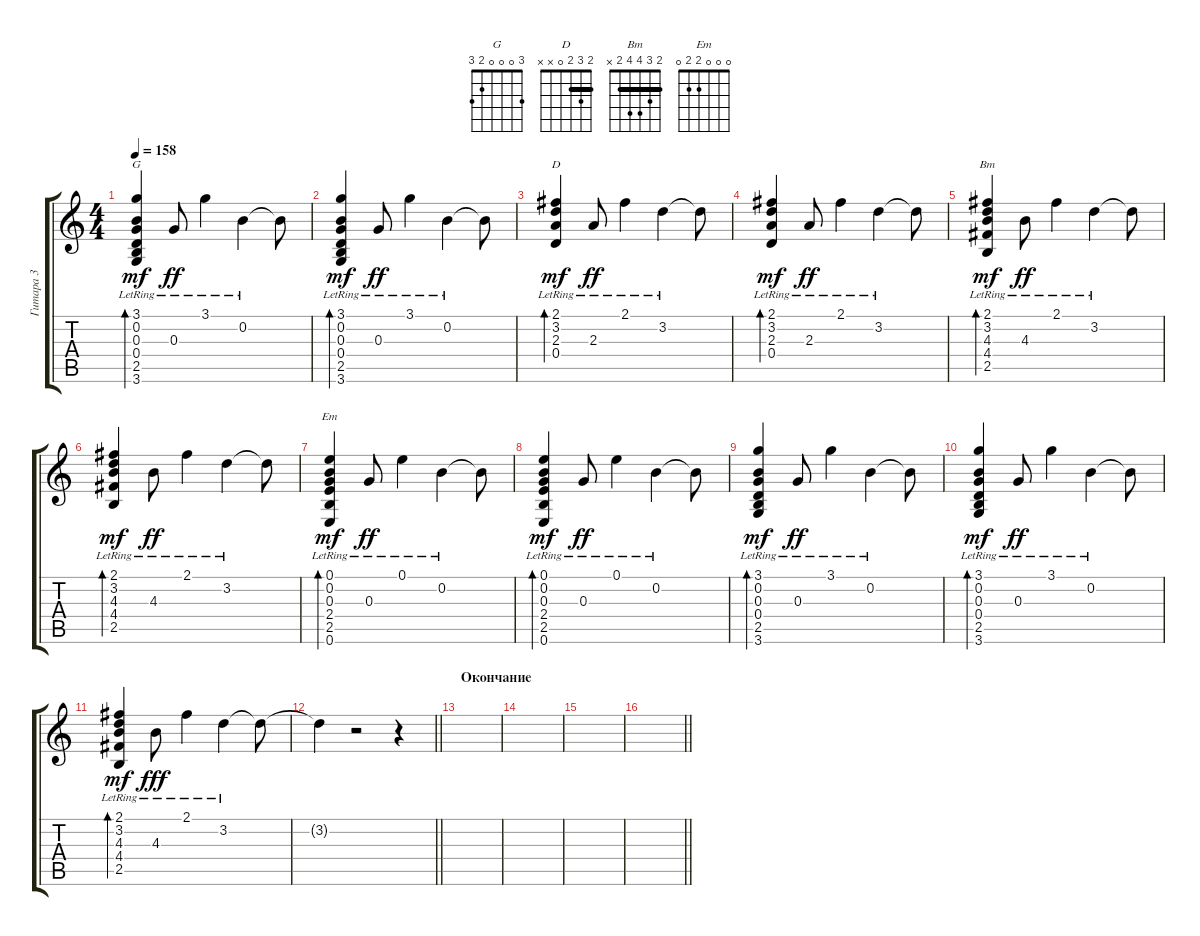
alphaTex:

\track ("Гитара 3" "Гитара 3") {instrument acousticguitarsteel}
\staff {score tabs}
\tuning (E4 B3 G3 D3 A2 E2) {hide}
\chord ("G" 3 0 0 0 2 3)
\chord ("D" 2 3 2 0 x x) {barre 2}
\chord ("Bm" 2 3 4 4 2 x) {barre 2}
\chord ("Em" 0 0 0 2 2 0)
\ts (4 4)
\tempo 158
\clef g2
\ks c
(3.1{lr} 0.2{lr} 0.3{lr} 0.4{lr} 2.5{lr} 3.6{lr}).4{bd 60 ch "G" dy mf} 0.3{lr}.8{dy ff} 3.1{lr}.4 0.2{lr}.4 0.2{t}.8 |
(3.1{lr} 0.2{lr} 0.3{lr} 0.4{lr} 2.5{lr} 3.6{lr}).4{bd 60 dy mf} 0.3{lr}.8{dy ff} 3.1{lr}.4 0.2{lr}.4 0.2{t}.8 |
(2.1{lr} 3.2{lr} 2.3{lr} 0.4{lr}).4{bd 60 ch "D" dy mf} 2.3{lr}.8{dy ff} 2.1{lr}.4 3.2{lr}.4 3.2{t}.8 |
(2.1{lr} 3.2{lr} 2.3{lr} 0.4{lr}).4{bd 60 dy mf} 2.3{lr}.8{dy ff} 2.1{lr}.4 3.2{lr}.4 3.2{t}.8 |
(2.1{lr} 3.2{lr} 4.3{lr} 4.4{lr} 2.5{lr}).4{bd 60 ch "Bm" dy mf} 4.3{lr}.8{dy ff} 2.1{lr}.4 3.2{lr}.4 3.2{t}.8 |
(2.1{lr} 3.2{lr} 4.3{lr} 4.4{lr} 2.5{lr}).4{bd 60 dy mf} 4.3{lr}.8{dy ff} 2.1{lr}.4 3.2{lr}.4 3.2{t}.8 |
(0.1{lr} 0.2{lr} 0.3{lr} 2.4{lr} 2.5{lr} 0.6{lr}).4{bd 60 ch "Em" dy mf} 0.3{lr}.8{dy ff} 0.1{lr}.4 0.2{lr}.4 0.2{t}.8 |
(0.1{lr} 0.2{lr} 0.3{lr} 2.4{lr} 2.5{lr} 0.6{lr}).4{bd 60 dy mf} 0.3{lr}.8{dy ff} 0.1{lr}.4 0.2{lr}.4 0.2{t}.8 |
(3.1{lr} 0.2{lr} 0.3{lr} 0.4{lr} 2.5{lr} 3.6{lr}).4{bd 60 dy mf} 0.3{lr}.8{dy ff} 3.1{lr}.4 0.2{lr}.4 0.2{t}.8 |
(3.1{lr} 0.2{lr} 0.3{lr} 0.4{lr} 2.5{lr} 3.6{lr}).4{bd 60 dy mf} 0.3{lr}.8{dy ff} 3.1{lr}.4 0.2{lr}.4 0.2{t}.8 |
(2.1{lr} 3.2{lr} 4.3{lr} 4.4{lr} 2.5{lr}).4{bd 60 dy mf} 4.3{lr}.8{dy fff} 2.1{lr}.4 3.2{lr}.4 3.2{t}.8 |
\barLineRight lightlight
3.2{t}.4 r.2 r.4 |
\section ("" "Окончание")
|
|
|
\barLineRight lightlight
